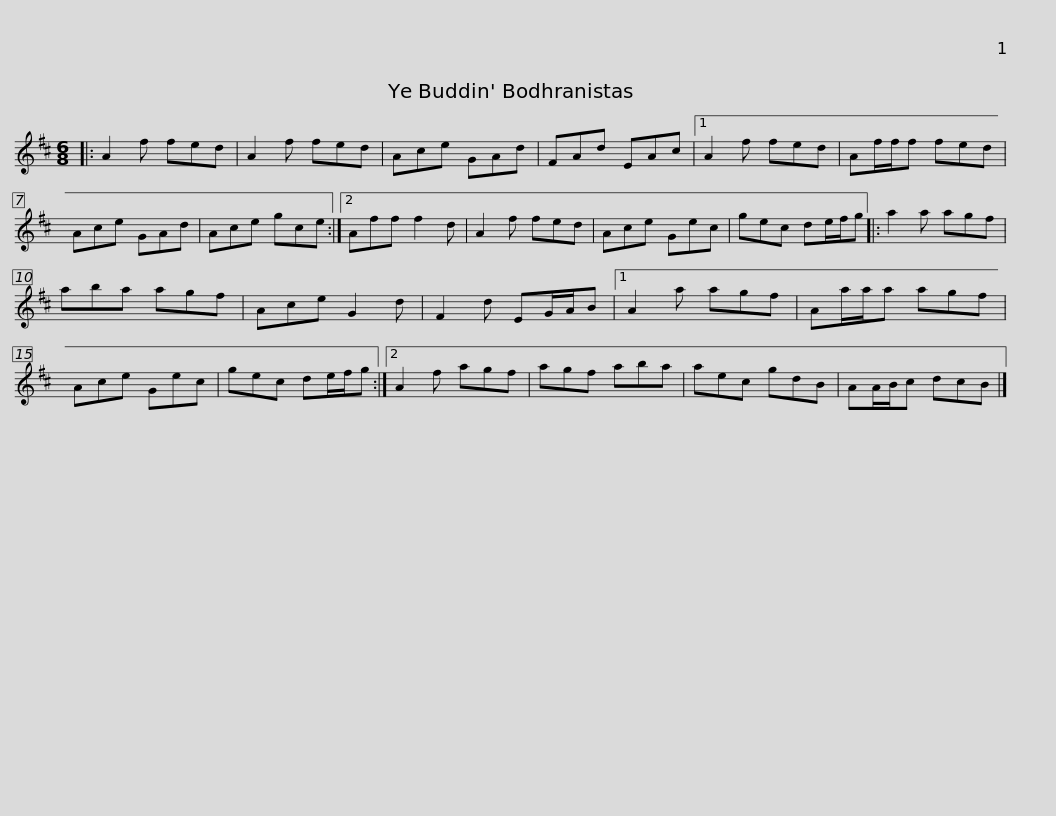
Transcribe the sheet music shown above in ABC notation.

X:1
L:1/8
M:6/8
I:linebreak $
K:D
V:1 treble
V:1
|: A2 f fed | A2 f fed | Ace GAd | FAd EAc |1 A2 f fed | %5
 Af/f/f fed | Ace GAd |$ Ace gce :|2 Aff f2 d | A2 f fed | %10
 Ace Gec | gec de/f/g |: a2 a agf | aba agf |$ Ace G2 d | %15
 F2 d EG/A/B |1 A2 a agf | Aa/a/a agf | Ace Gec | gec de/f/g :|2 %20
 A2 f agf |$ agf aba | aec gdB | AA/B/c dcB |] %24
